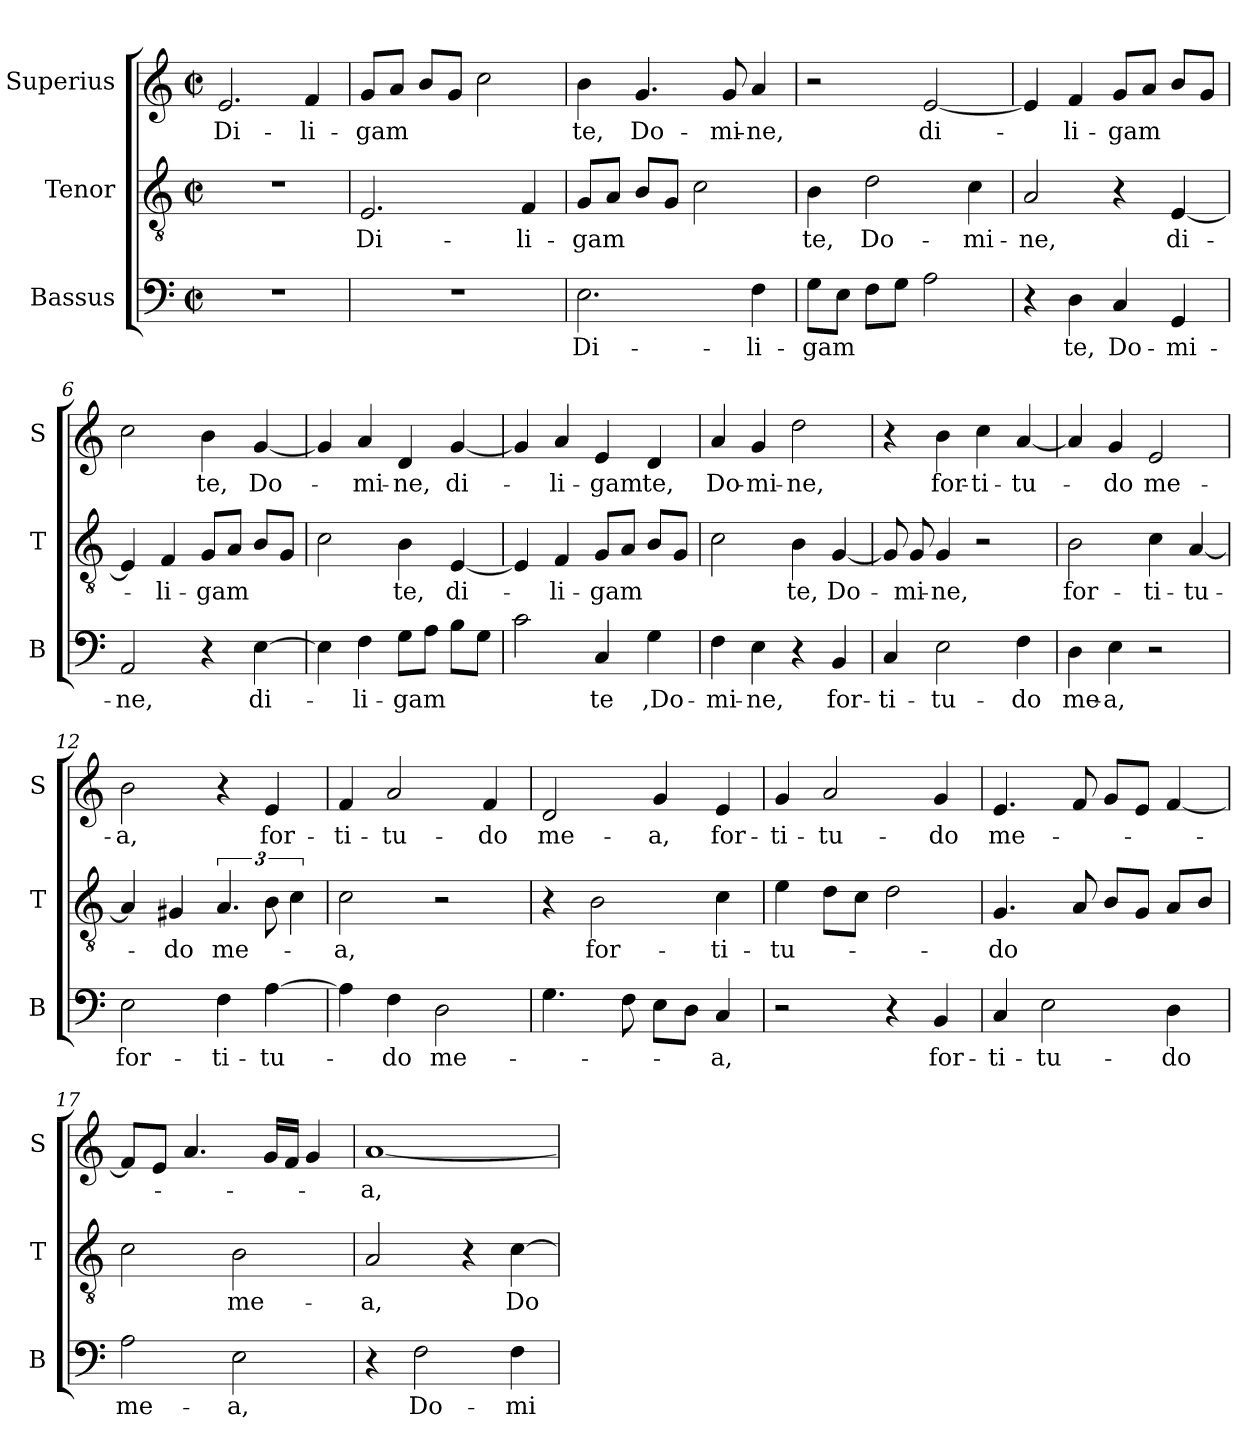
**kern	**text	**kern	**text	**kern	**text
*part3	*part3	*part2	*part2	*part1	*part1
*staff3	*staff3	*staff2	*staff2	*staff1	*staff1
*I"Bassus	*	*I"Tenor	*	*I"Superius	*
*I'B	*	*I'T	*	*I'S	*
*clefF4	*	*clefGv2	*	*clefG2	*
*k[]	*	*k[]	*	*k[]	*
*C:	*	*C:	*	*C:	*
*M2/2	*	*M2/2	*	*M2/2	*
*met(c|)	*	*met(c|)	*	*met(c|)	*
=1	=1	=1	=1	=1	=1
!	!	!	!	!	!LO:LY:b
1r	.	1r	.	2.e/	Di-
!	!	!	!	!	!LO:LY:b
.	.	.	.	4f/	-li-
=2	=2	=2	=2	=2	=2
!	!	!	!LO:LY:b	!	!LO:LY:b
1r	.	2.E/	Di-	8g/L	-gam
.	.	.	.	8a/J	.
.	.	.	.	8b/L	.
.	.	.	.	8g/J	.
.	.	.	.	2cc\	.
!	!	!	!LO:LY:b	!	!
.	.	4F/	-li-	.	.
=3	=3	=3	=3	=3	=3
!	!LO:LY:b	!	!LO:LY:b	!	!LO:LY:b
2.E\	Di-	8G/L	-gam	4b\	te,
.	.	8A/J	.	.	.
!	!	!	!	!	!LO:LY:b
.	.	8B/L	.	4.g/	Do-
.	.	8G/J	.	.	.
.	.	2c\	.	.	.
!	!	!	!	!	!LO:LY:b
.	.	.	.	8g/	-mi-
!	!LO:LY:b	!	!	!	!LO:LY:b
4F\	-li-	.	.	4a/	-ne,
=4	=4	=4	=4	=4	=4
!	!LO:LY:b	!	!LO:LY:b	!	!
8G\L	-gam	4B\	te,	2r	.
8E\J	.	.	.	.	.
!	!	!	!LO:LY:b	!	!
8F\L	.	2d\	Do-	.	.
8G\J	.	.	.	.	.
!	!	!	!	!	!LO:LY:b
2A\	.	.	.	[2e/	di-
!	!	!	!LO:LY:b	!	!
.	.	4c\	-mi-	.	.
!!LO:LB:g=z
=5	=5	=5	=5	=5	=5
!	!	!	!LO:LY:b	!	!
4r	.	2A/	-ne,	4e/]	.
!	!LO:LY:b	!	!	!	!LO:LY:b
4D\	te,	.	.	4f/	-li-
!	!LO:LY:b	!	!	!	!LO:LY:b
4C/	Do-	4r	.	8g/L	-gam
.	.	.	.	8a/J	.
!	!LO:LY:b	!	!LO:LY:b	!	!
4GG/	-mi-	[4E/	di-	8b/L	.
.	.	.	.	8g/J	.
=6	=6	=6	=6	=6	=6
!	!LO:LY:b	!	!	!	!
2AA/	-ne,	4E/]	.	2cc\	.
!	!	!	!LO:LY:b	!	!
.	.	4F/	-li-	.	.
!	!	!	!LO:LY:b	!	!LO:LY:b
4r	.	8G/L	-gam	4b\	te,
.	.	8A/J	.	.	.
!	!LO:LY:b	!	!	!	!LO:LY:b
[4E\	di-	8B/L	.	[4g/	Do-
.	.	8G/J	.	.	.
=7	=7	=7	=7	=7	=7
4E\]	.	2c\	.	4g/]	.
!	!LO:LY:b	!	!	!	!LO:LY:b
4F\	-li-	.	.	4a/	-mi-
!	!LO:LY:b	!	!LO:LY:b	!	!LO:LY:b
8G\L	-gam	4B\	te,	4d/	-ne,
8A\J	.	.	.	.	.
!	!	!	!LO:LY:b	!	!LO:LY:b
8B\L	.	[4E/	di-	[4g/	di-
8G\J	.	.	.	.	.
=8	=8	=8	=8	=8	=8
2c\	.	4E/]	.	4g/]	.
!	!	!	!LO:LY:b	!	!LO:LY:b
.	.	4F/	-li-	4a/	-li-
!	!LO:LY:b	!	!LO:LY:b	!	!LO:LY:b
4C/	te	8G/L	-gam	4e/	-gam
.	.	8A/J	.	.	.
!	!LO:LY:b	!	!	!	!LO:LY:b
4G\	,Do-	8B/L	.	4d/	te,
.	.	8G/J	.	.	.
=9	=9	=9	=9	=9	=9
!	!LO:LY:b	!	!	!	!LO:LY:b
4F\	-mi-	2c\	.	4a/	Do-
!	!LO:LY:b	!	!	!	!LO:LY:b
4E\	-ne,	.	.	4g/	-mi-
!	!	!	!LO:LY:b	!	!LO:LY:b
4r	.	4B\	te,	2dd\	-ne,
!	!LO:LY:b	!	!LO:LY:b	!	!
4BB/	for-	[4G/	Do-	.	.
!!LO:LB:g=z
=10	=10	=10	=10	=10	=10
!	!LO:LY:b	!	!	!	!
4C/	-ti-	8G/]	.	4r	.
!	!	!	!LO:LY:b	!	!
.	.	8G/	-mi-	.	.
!	!LO:LY:b	!	!LO:LY:b	!	!LO:LY:b
2E\	-tu-	4G/	-ne,	4b\	for-
!	!	!	!	!	!LO:LY:b
.	.	2r	.	4cc\	-ti-
!	!LO:LY:b	!	!	!	!LO:LY:b
4F\	-do	.	.	[4a/	-tu-
=11	=11	=11	=11	=11	=11
!	!LO:LY:b	!	!LO:LY:b	!	!
4D\	me-	2B\	for-	4a/]	.
!	!LO:LY:b	!	!	!	!LO:LY:b
4E\	-a,	.	.	4g/	-do
!	!	!	!LO:LY:b	!	!LO:LY:b
2r	.	4c\	-ti-	2e/	me-
!	!	!	!LO:LY:b	!	!
.	.	[4A/	-tu-	.	.
=12	=12	=12	=12	=12	=12
!	!LO:LY:b	!	!	!	!LO:LY:b
2E\	for-	4A/]	.	2b\	-a,
!	!	!	!LO:LY:b	!	!
.	.	4G#X/	-do	.	.
!	!LO:LY:b	!	!LO:LY:b	!	!
4F\	-ti-	6.A/	me-	4r	.
!	!LO:LY:b	!	!	!	!LO:LY:b
[4A\	-tu-	12B\	.	4e/	for-
.	.	6c\	.	.	.
=13	=13	=13	=13	=13	=13
!	!	!	!LO:LY:b	!	!LO:LY:b
4A\]	.	2c\	-a,	4f/	-ti-
!	!LO:LY:b	!	!	!	!LO:LY:b
4F\	-do	.	.	2a/	-tu-
!	!LO:LY:b	!	!	!	!
2D\	me-	2r	.	.	.
!	!	!	!	!	!LO:LY:b
.	.	.	.	4f/	-do
=14	=14	=14	=14	=14	=14
!	!	!	!	!	!LO:LY:b
4.G\	.	4r	.	2d/	me-
!	!	!	!LO:LY:b	!	!
.	.	2B\	for-	.	.
8F\	.	.	.	.	.
!	!	!	!	!	!LO:LY:b
8E\L	.	.	.	4g/	-a,
8D\J	.	.	.	.	.
!	!LO:LY:b	!	!LO:LY:b	!	!LO:LY:b
4C/	-a,	4c\	-ti-	4e/	for-
!!LO:PB:g=z
=15	=15	=15	=15	=15	=15
!	!	!	!LO:LY:b	!	!LO:LY:b
2r	.	4e\	-tu-	4g/	-ti-
!	!	!	!	!	!LO:LY:b
.	.	8d\L	.	2a/	-tu-
.	.	8c\J	.	.	.
4r	.	2d\	.	.	.
!	!LO:LY:b	!	!	!	!LO:LY:b
4BB/	for-	.	.	4g/	-do
=16	=16	=16	=16	=16	=16
!	!LO:LY:b	!	!LO:LY:b	!	!LO:LY:b
4C/	-ti-	4.G/	-do	4.e/	me-
!	!LO:LY:b	!	!	!	!
2E\	-tu-	.	.	.	.
.	.	8A/	.	8f/	.
.	.	8B/L	.	8g/L	.
.	.	8G/J	.	8e/J	.
!	!LO:LY:b	!	!	!	!
4D\	-do	8A/L	.	[4f/	.
.	.	8B/J	.	.	.
=17	=17	=17	=17	=17	=17
!	!LO:LY:b	!	!	!	!
2A\	me-	2c\	.	8f/L]	.
.	.	.	.	8e/J	.
.	.	.	.	4.a/	.
!	!LO:LY:b	!	!LO:LY:b	!	!
2E\	-a,	2B\	me-	.	.
.	.	.	.	16g/LL	.
.	.	.	.	16f/JJ	.
.	.	.	.	4g/	.
=18	=18	=18	=18	=18	=18
!	!	!	!LO:LY:b	!	!LO:LY:b
4r	.	2A/	-a,	[1a	-a,
!	!LO:LY:b	!	!	!	!
2F\	Do-	.	.	.	.
.	.	4r	.	.	.
!	!LO:LY:b	!	!LO:LY:b	!	!
4F\	-mi-	[4c\	Do-	.	.
=	=	=	=	=	=
*-	*-	*-	*-	*-	*-
